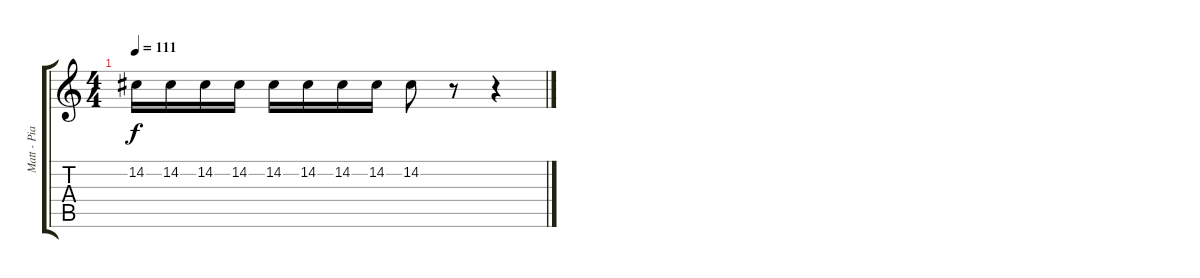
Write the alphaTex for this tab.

\track ("Matt - Piano" "Matt - Pia") {instrument acousticgrandpiano}
\staff {score tabs}
\tuning (E4 B3 G3 D3 A2 E2) {hide}
\ts (4 4)
\tempo 111
\clef g2
\ks c
14.2.16{dy f} 14.2.16 14.2.16 14.2.16 14.2.16 14.2.16 14.2.16 14.2.16 14.2.8 r.8 r.4
